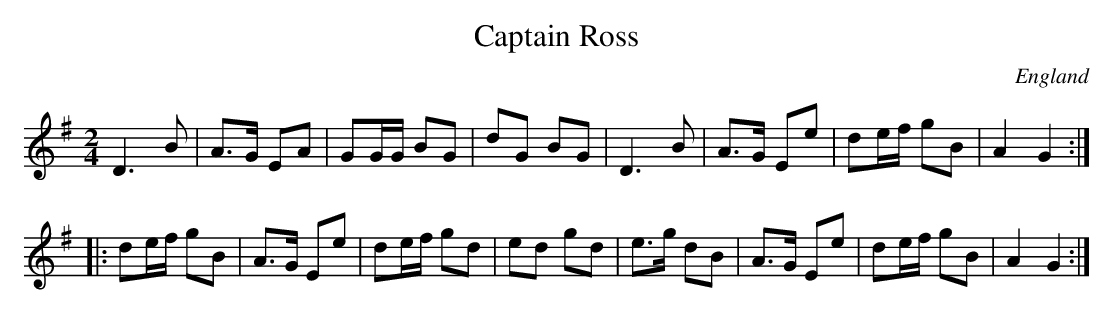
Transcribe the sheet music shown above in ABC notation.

X:1
T:Captain Ross
O:England
M:2/4
K:G
D6 B2 | A3G E2A2 | G2GG B2G2 | d2G2 B2G2 |\
D6 B2 | A3G E2e2 | d2ef g2B2 | A4 G4 :|*
|:d2ef g2B2 | A3G E2e2 | d2ef g2d2 | e2d2 g2d2 |\
e3g d2B2 | A3G E2e2 | d2ef g2B2 | A4 G4 :|**
